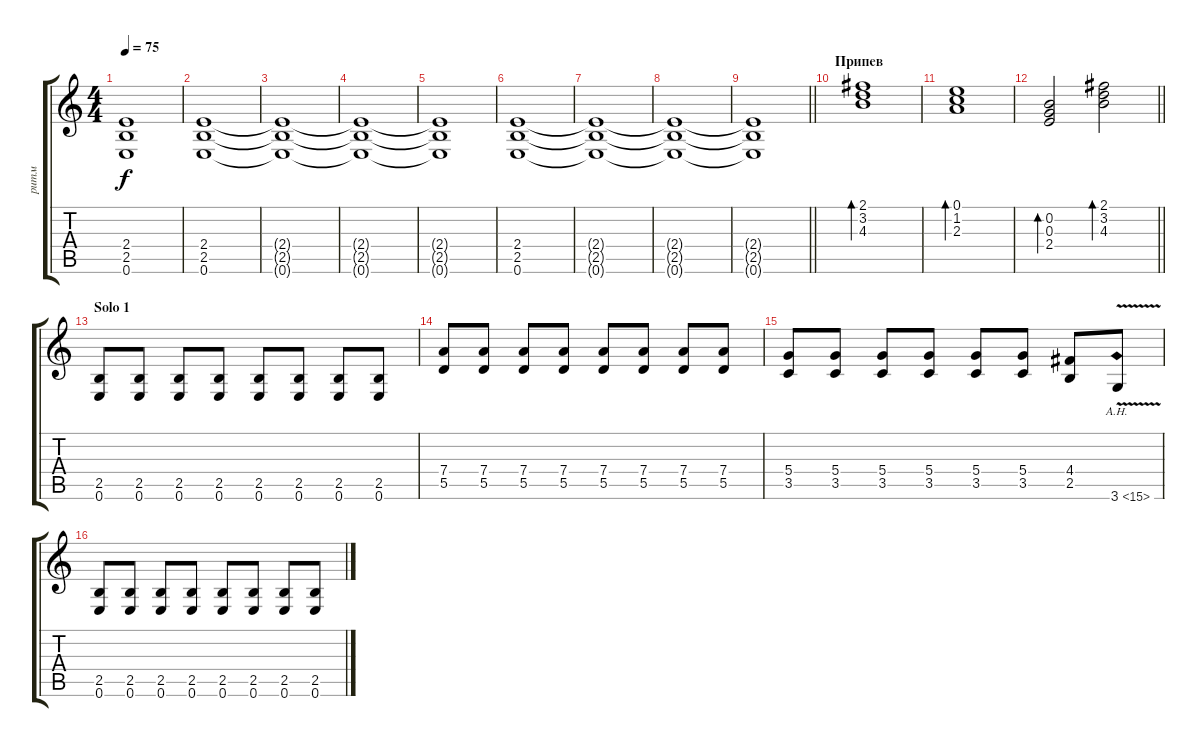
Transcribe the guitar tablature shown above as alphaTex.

\track ("ритм" "ритм") {instrument overdrivenguitar}
\staff {score tabs}
\tuning (E4 B3 G3 D3 A2 E2) {hide}
\ts (4 4)
\tempo 75
\clef g2
\ks c
(2.4{t} 2.5{t} 0.6{t}).1{dy f} |
(2.4 2.5 0.6).1{volume 13} |
(2.4{t} 2.5{t} 0.6{t}).1{volume 0} |
(2.4{t} 2.5{t} 0.6{t}).1 |
(2.4{t} 2.5{t} 0.6{t}).1 |
(2.4 2.5 0.6).1{volume 13} |
(2.4{t} 2.5{t} 0.6{t}).1{volume 0} |
(2.4{t} 2.5{t} 0.6{t}).1 |
\barLineRight lightlight
(2.4{t} 2.5{t} 0.6{t}).1 |
\section ("" "Припев")
(2.1 3.2 4.3).1{bd 120 volume 13 instrument electricguitarjazz} |
(0.1 1.2 2.3).1{bd 120} |
\barLineRight lightlight
(0.2 0.3 2.4).2{bd 120} (2.1 3.2 4.3).2{bd 120} |
\section ("" "Solo 1")
(2.5 0.6).8{volume 13 instrument overdrivenguitar} (2.5 0.6).8 (2.5 0.6).8 (2.5 0.6).8 (2.5 0.6).8 (2.5 0.6).8 (2.5 0.6).8 (2.5 0.6).8 |
(7.4 5.5).8 (7.4 5.5).8 (7.4 5.5).8 (7.4 5.5).8 (7.4 5.5).8 (7.4 5.5).8 (7.4 5.5).8 (7.4 5.5).8 |
(5.4 3.5).8 (5.4 3.5).8 (5.4 3.5).8 (5.4 3.5).8 (5.4 3.5).8 (5.4 3.5).8 (4.4 2.5).8 3.6{ah 12 v}.8 |
(2.5 0.6).8 (2.5 0.6).8 (2.5 0.6).8 (2.5 0.6).8 (2.5 0.6).8 (2.5 0.6).8 (2.5 0.6).8 (2.5 0.6).8
